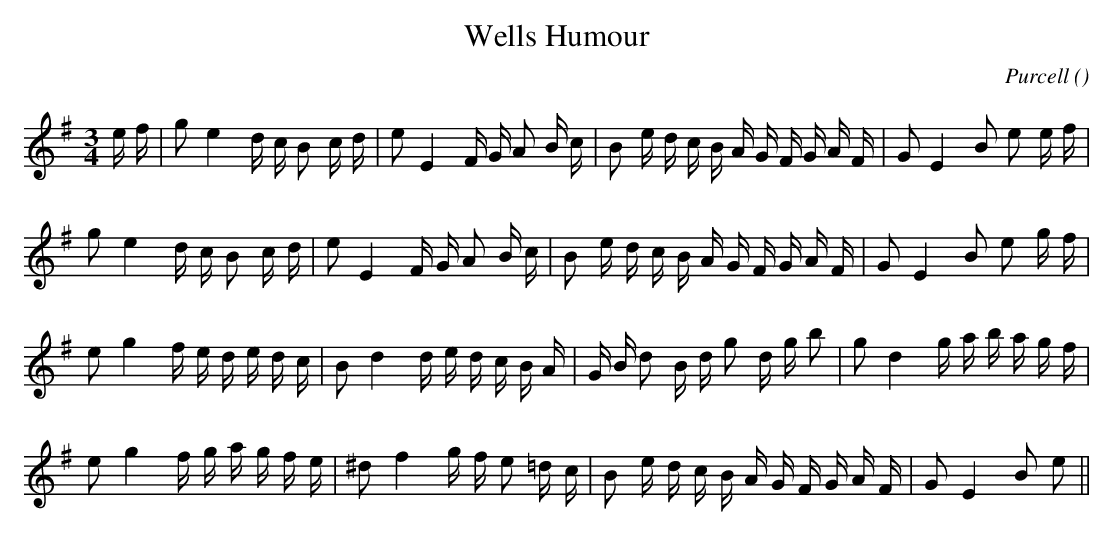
X:1
T: Wells Humour
C:Purcell
O:
M:3/4
K:Em
K:Em
M:3/4
L:1/16
e f |g2 e4 d c B2 c d |e2 E4 F G A2 B c |B2 e d c B A G F G A F |G2 E4 B2 e2 e f |
g2 e4 d c B2 c d |e2 E4 F G A2 B c |B2 e d c B A G F G A F |G2 E4 B2 e2 g f |
e2 g4 f e d e d c |B2 d4 d e d c B A |G B d2 B d g2 d g b2 |g2 d4 g a b a g f |
e2 g4 f g a g f e |^d2 f4 g f e2 =d c |B2 e d c B A G F G A F |G2 E4 B2 e2 ||
